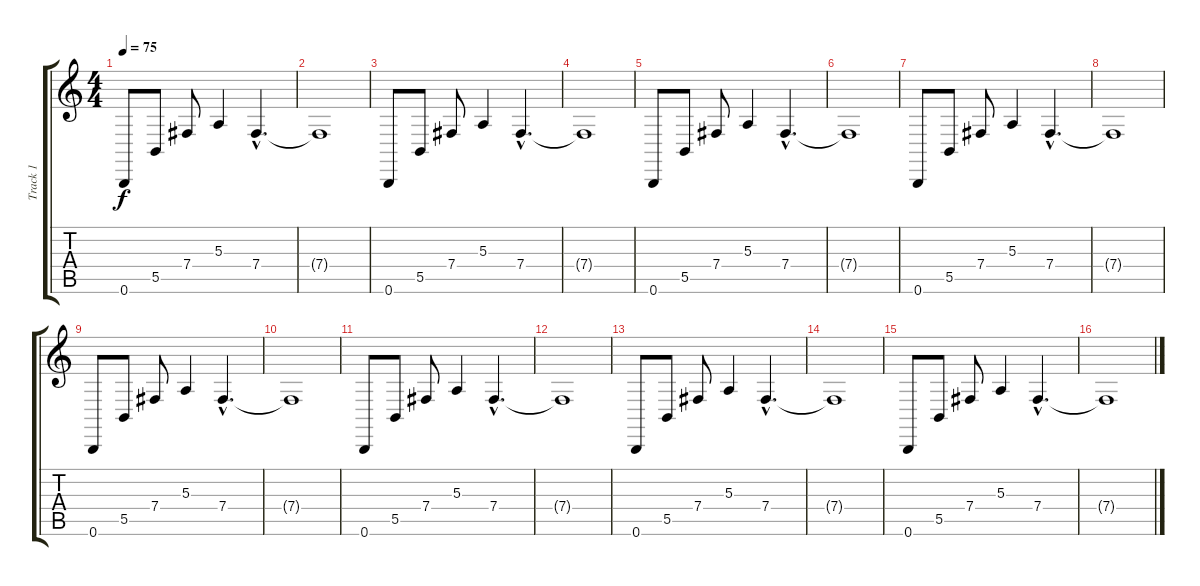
\track ("Track 1" "Track 1") {instrument acousticgrandpiano}
\staff {score tabs}
\tuning (Db4 Ab3 E3 B2 Gb2 B1) {hide}
\ts (4 4)
\tempo 75
\clef g2
\ks c
0.6.8{dy f instrument acousticgrandpiano} 5.5.8 7.4.8 5.3.4 7.4{hac}.4{d} |
7.4{t}.1 |
0.6.8 5.5.8 7.4.8 5.3.4 7.4{hac}.4{d} |
7.4{t}.1 |
0.6.8 5.5.8 7.4.8 5.3.4 7.4{hac}.4{d} |
7.4{t}.1 |
0.6.8 5.5.8 7.4.8 5.3.4 7.4{hac}.4{d} |
7.4{t}.1 |
0.6.8 5.5.8 7.4.8 5.3.4 7.4{hac}.4{d} |
7.4{t}.1 |
0.6.8 5.5.8 7.4.8 5.3.4 7.4{hac}.4{d} |
7.4{t}.1 |
0.6.8 5.5.8 7.4.8 5.3.4 7.4{hac}.4{d} |
7.4{t}.1 |
0.6.8 5.5.8 7.4.8 5.3.4 7.4{hac}.4{d} |
7.4{t}.1
